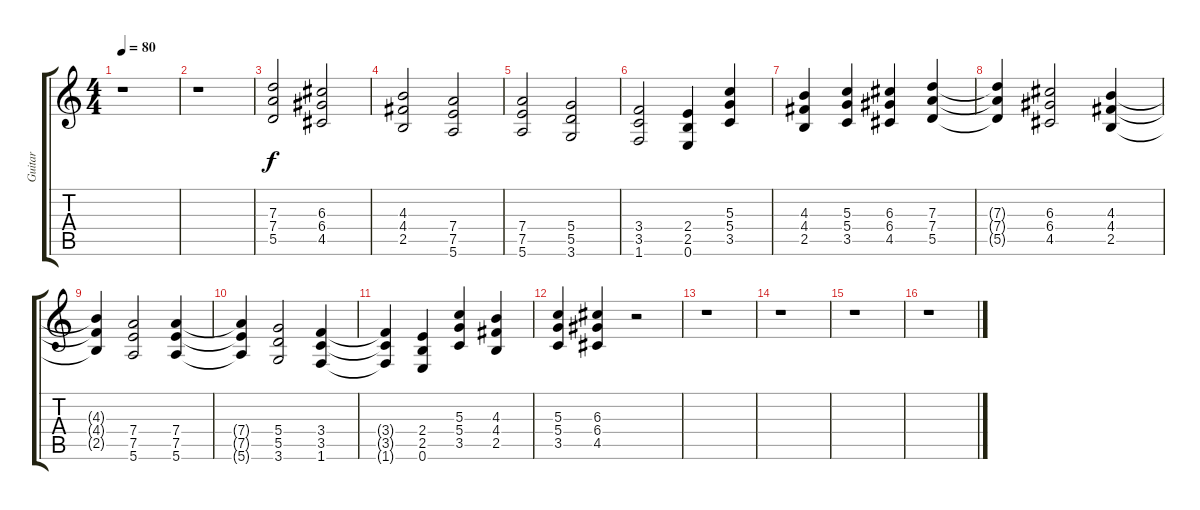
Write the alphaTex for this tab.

\track ("Guitar" "Guitar") {instrument overdrivenguitar}
\staff {score tabs}
\tuning (E4 B3 G3 D3 A2 E2) {hide}
\ts (4 4)
\tempo 80
\clef g2
\ks c
r.1{dy f} |
r.1 |
(7.3 7.4 5.5).2{volume 9} (6.3 6.4 4.5).2 |
(4.3 4.4 2.5).2 (7.4 7.5 5.6).2 |
(7.4 7.5 5.6).2 (5.4 5.5 3.6).2 |
(3.4 3.5 1.6).2 (2.4 2.5 0.6).4 (5.3 5.4 3.5).4 |
(4.3 4.4 2.5).4 (5.3 5.4 3.5).4 (6.3 6.4 4.5).4 (7.3 7.4 5.5).4 |
(7.3{t} 7.4{t} 5.5{t}).4 (6.3 6.4 4.5).2 (4.3 4.4 2.5).4 |
(4.3{t} 4.4{t} 2.5{t}).4 (7.4 7.5 5.6).2 (7.4 7.5 5.6).4 |
(7.4{t} 7.5{t} 5.6{t}).4 (5.4 5.5 3.6).2 (3.4 3.5 1.6).4 |
(3.4{t} 3.5{t} 1.6{t}).4 (2.4 2.5 0.6).4 (5.3 5.4 3.5).4 (4.3 4.4 2.5).4 |
(5.3 5.4 3.5).4 (6.3 6.4 4.5).4 r.2 |
r.1 |
r.1 |
r.1 |
r.1
